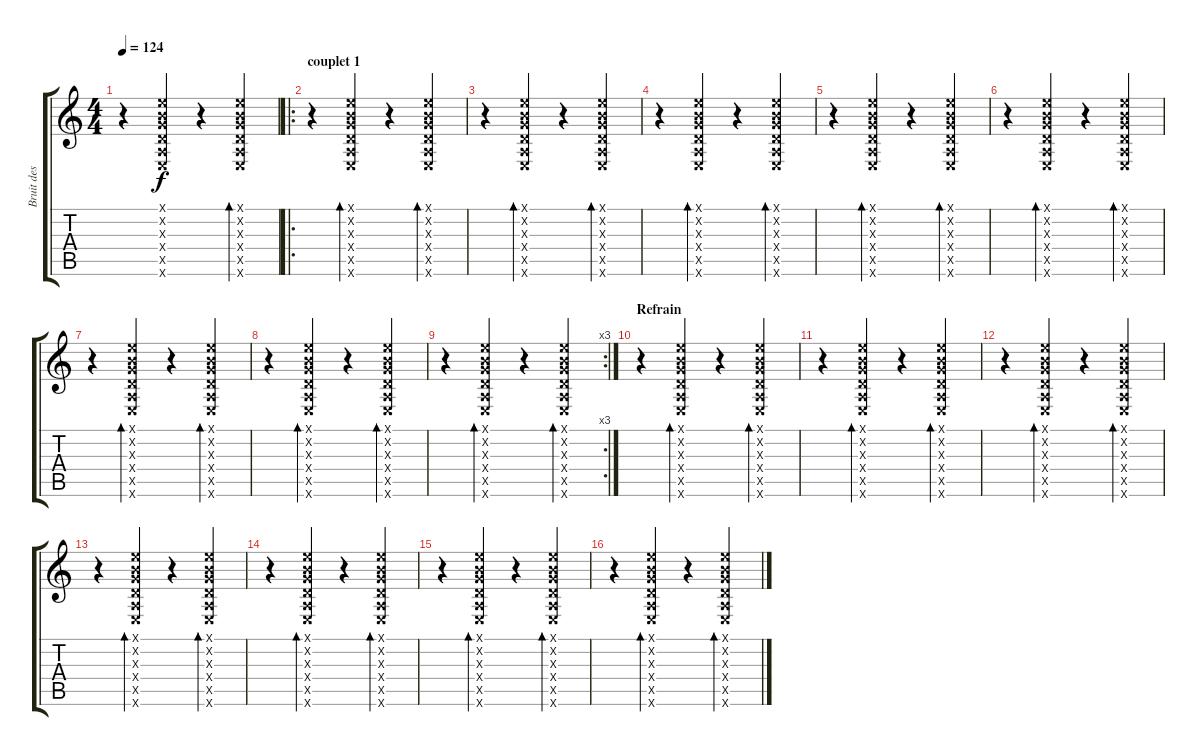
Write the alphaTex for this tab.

\track ("Bruit des frets" "Bruit des ") {instrument acousticguitarnylon}
\staff {score tabs}
\tuning (E4 B3 G3 D3 A2 E2) {hide}
\ts (4 4)
\tempo 124
\clef g2
\ks c
r.4{dy f} (0.1{x} 0.2{x} 0.3{x} 0.4{x} 0.5{x} 0.6{x}).4 r.4 (0.1{x} 0.2{x} 0.3{x} 0.4{x} 0.5{x} 0.6{x}).4{bd 30} |
\ro
\section ("" "couplet 1")
r.4{volume 9} (0.1{x} 0.2{x} 0.3{x} 0.4{x} 0.5{x} 0.6{x}).4{bd 30} r.4 (0.1{x} 0.2{x} 0.3{x} 0.4{x} 0.5{x} 0.6{x}).4{bd 30} |
r.4 (0.1{x} 0.2{x} 0.3{x} 0.4{x} 0.5{x} 0.6{x}).4{bd 30} r.4 (0.1{x} 0.2{x} 0.3{x} 0.4{x} 0.5{x} 0.6{x}).4{bd 30} |
r.4 (0.1{x} 0.2{x} 0.3{x} 0.4{x} 0.5{x} 0.6{x}).4{bd 30} r.4 (0.1{x} 0.2{x} 0.3{x} 0.4{x} 0.5{x} 0.6{x}).4{bd 30} |
r.4 (0.1{x} 0.2{x} 0.3{x} 0.4{x} 0.5{x} 0.6{x}).4{bd 30} r.4 (0.1{x} 0.2{x} 0.3{x} 0.4{x} 0.5{x} 0.6{x}).4{bd 30} |
r.4 (0.1{x} 0.2{x} 0.3{x} 0.4{x} 0.5{x} 0.6{x}).4{bd 30} r.4 (0.1{x} 0.2{x} 0.3{x} 0.4{x} 0.5{x} 0.6{x}).4{bd 30} |
r.4 (0.1{x} 0.2{x} 0.3{x} 0.4{x} 0.5{x} 0.6{x}).4{bd 30} r.4 (0.1{x} 0.2{x} 0.3{x} 0.4{x} 0.5{x} 0.6{x}).4{bd 30} |
r.4 (0.1{x} 0.2{x} 0.3{x} 0.4{x} 0.5{x} 0.6{x}).4{bd 30} r.4 (0.1{x} 0.2{x} 0.3{x} 0.4{x} 0.5{x} 0.6{x}).4{bd 30} |
\rc 3
r.4 (0.1{x} 0.2{x} 0.3{x} 0.4{x} 0.5{x} 0.6{x}).4{bd 30} r.4 (0.1{x} 0.2{x} 0.3{x} 0.4{x} 0.5{x} 0.6{x}).4{bd 30} |
\section ("" "Refrain")
r.4{volume 12} (0.1{x} 0.2{x} 0.3{x} 0.4{x} 0.5{x} 0.6{x}).4{bd 30} r.4 (0.1{x} 0.2{x} 0.3{x} 0.4{x} 0.5{x} 0.6{x}).4{bd 30} |
r.4 (0.1{x} 0.2{x} 0.3{x} 0.4{x} 0.5{x} 0.6{x}).4{bd 30} r.4 (0.1{x} 0.2{x} 0.3{x} 0.4{x} 0.5{x} 0.6{x}).4{bd 30} |
r.4 (0.1{x} 0.2{x} 0.3{x} 0.4{x} 0.5{x} 0.6{x}).4{bd 30} r.4 (0.1{x} 0.2{x} 0.3{x} 0.4{x} 0.5{x} 0.6{x}).4{bd 30} |
r.4 (0.1{x} 0.2{x} 0.3{x} 0.4{x} 0.5{x} 0.6{x}).4{bd 30} r.4 (0.1{x} 0.2{x} 0.3{x} 0.4{x} 0.5{x} 0.6{x}).4{bd 30} |
r.4 (0.1{x} 0.2{x} 0.3{x} 0.4{x} 0.5{x} 0.6{x}).4{bd 30} r.4 (0.1{x} 0.2{x} 0.3{x} 0.4{x} 0.5{x} 0.6{x}).4{bd 30} |
r.4 (0.1{x} 0.2{x} 0.3{x} 0.4{x} 0.5{x} 0.6{x}).4{bd 30} r.4 (0.1{x} 0.2{x} 0.3{x} 0.4{x} 0.5{x} 0.6{x}).4{bd 30} |
r.4 (0.1{x} 0.2{x} 0.3{x} 0.4{x} 0.5{x} 0.6{x}).4{bd 30} r.4 (0.1{x} 0.2{x} 0.3{x} 0.4{x} 0.5{x} 0.6{x}).4{bd 30}
